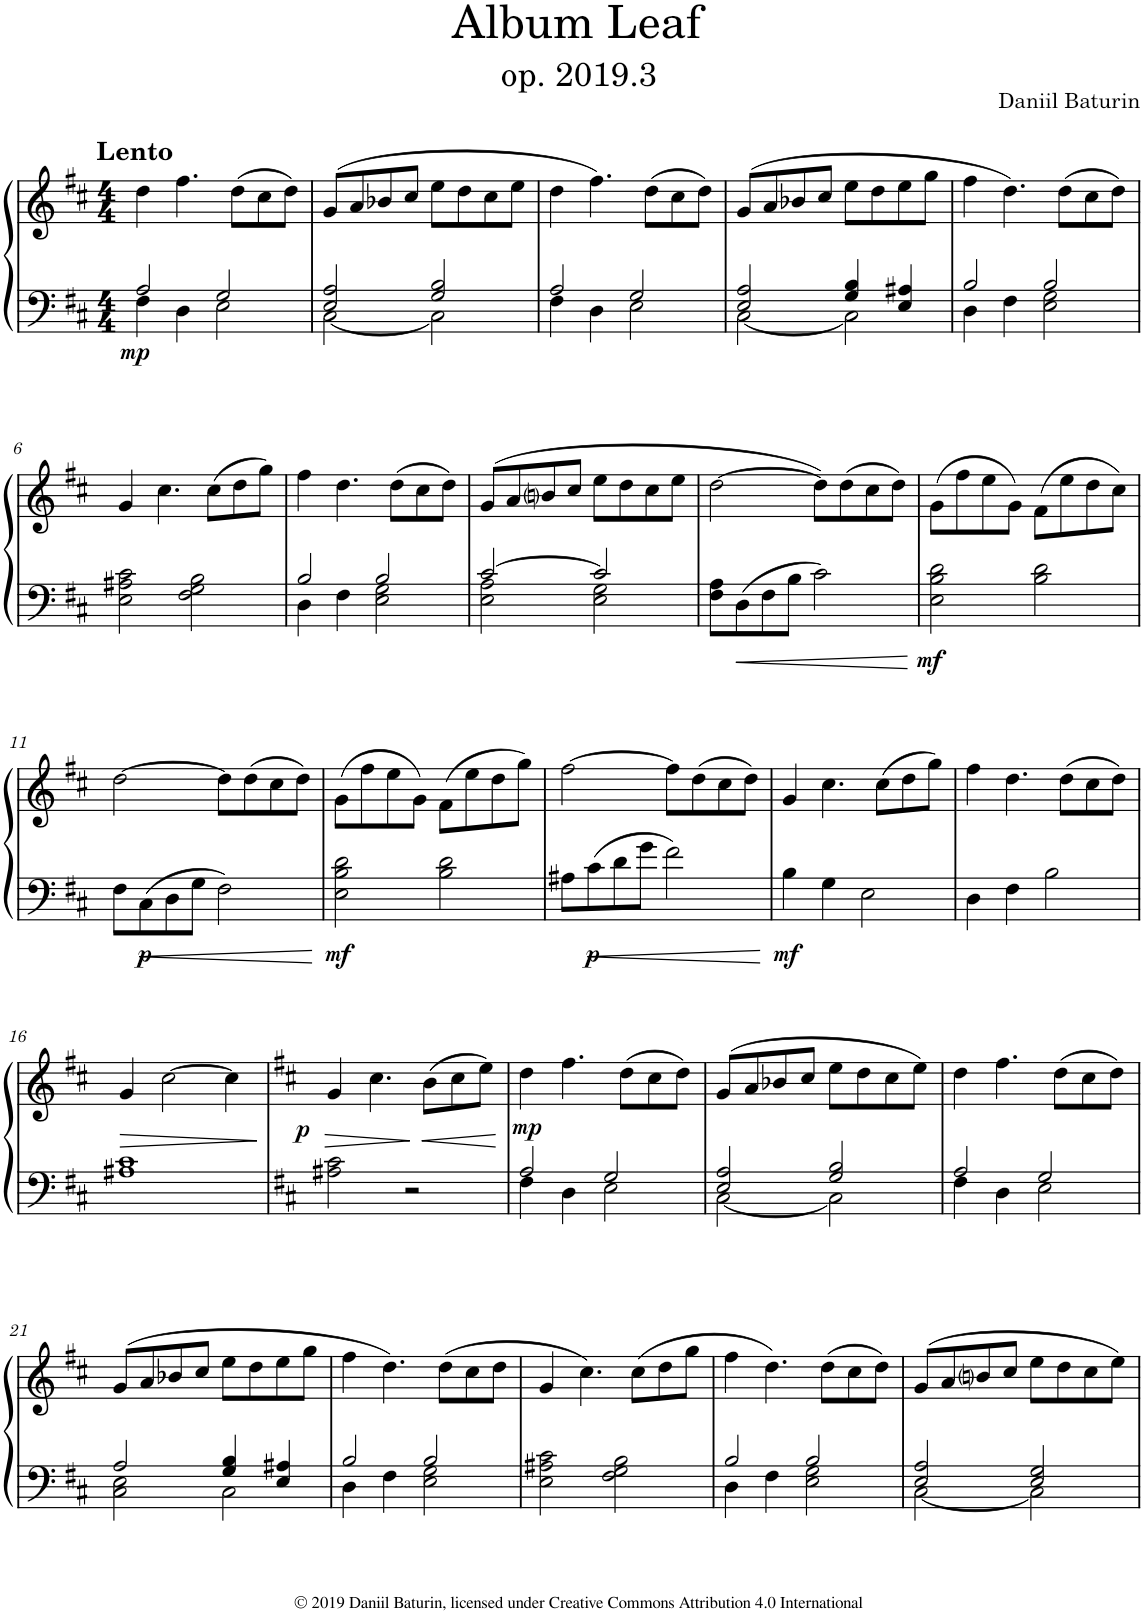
**kern	**kern	**dynam
*part1	*part1	*part1
*staff2	*staff1	*staff1/2
*I"Piano	*	*
*I'Pno.	*	*
*clefF4	*clefG2	*
*k[f#c#]	*k[f#c#]	*
*M4/4	*M4/4	*
=1	=1	=1
*^	*	*
!	!	!LO:TX:a:B:t=Lento	!
!	!	!	!LO:DY:b=2
2A/	4F#\	4dd\	mp
.	4D\	4.ff#\	.
2G/	2E\	.	.
.	.	(8dd\L	.
.	.	8cc#\	.
.	.	8dd\J)	.
=2	=2	=2	=2
2E/ 2A/	[2C#\	(8g/L	.
.	.	8a/	.
.	.	8b-X/	.
.	.	8cc#/J	.
2G/ 2B/	2C#\]	8ee\L	.
.	.	8dd\	.
.	.	8cc#\	.
.	.	8ee\J	.
=3	=3	=3	=3
2A/	4F#\	4dd\	.
.	4D\	4.ff#\)	.
2G/	2E\	.	.
.	.	(8dd\L	.
.	.	8cc#\	.
.	.	8dd\J)	.
=4	=4	=4	=4
2E/ 2A/	[2C#\	(8g/L	.
.	.	8a/	.
.	.	8b-X/	.
.	.	8cc#/J	.
4G/ 4B/	2C#\]	8ee\L	.
.	.	8dd\	.
4E/ 4A#X/	.	8ee\	.
.	.	8gg\J	.
=5	=5	=5	=5
2B/	4D\	4ff#\	.
.	4F#\	4.dd\)	.
2B/	2E\ 2G\	.	.
.	.	(8dd\L	.
.	.	8cc#\	.
.	.	8dd\J)	.
*v	*v	*	*
!!LO:LB:g=z
=6	=6	=6
2E\ 2A#X\ 2c#\	4g/	.
.	4.cc#\	.
2F#\ 2G\ 2B\	.	.
.	(8cc#\L	.
.	8dd\	.
.	8gg\J)	.
=7	=7	=7
*^	*	*
2B/	4D\	4ff#\	.
.	4F#\	4.dd\	.
2B/	2E\ 2G\	.	.
.	.	(8dd\L	.
.	.	8cc#\	.
.	.	8dd\J)	.
=8	=8	=8	=8
[2c#/	2E\ 2A\	(8g/L	.
.	.	8a/	.
.	.	8bni/	.
.	.	8cc#/J	.
2c#/]	2E\ 2G\	8ee\L	.
.	.	8dd\	.
.	.	8cc#\	.
.	.	8ee\J	.
*v	*v	*	*
=9	=9	=9
8F#\ 8A\L	[2dd\	.
8D\	.	.
8F#\	.	.
8B\J	.	.
2c#\	8dd\L])	.
.	(8dd\	.
.	8cc#\	.
.	8dd\J)	.
=10	=10	=10
!	!	!LO:DY:b=2
2E\ 2B\ 2d\	(8g\L	mf
.	8ff#\	.
.	8ee\	.
.	8g\J)	.
2B\ 2d\	(8f#\L	.
.	8ee\	.
.	8dd\	.
.	8cc#\J)	.
!!LO:LB:g=z
=11	=11	=11
8F#\L	[2dd\	.
!	!	!LO:DY:b=2
8C#\	.	p
8D\	.	.
8G\J	.	.
2F#\	8dd\L]	.
.	(8dd\	.
.	8cc#\	.
.	8dd\J)	.
=12	=12	=12
!	!	!LO:DY:b=2
2E\ 2B\ 2d\	(8g\L	mf
.	8ff#\	.
.	8ee\	.
.	8g\J)	.
2B\ 2d\	(8f#\L	.
.	8ee\	.
.	8dd\	.
.	8gg\J)	.
=13	=13	=13
8A#X\L	[2ff#\	.
!	!	!LO:DY:b=2
8c#\	.	p
8d\	.	.
8g\J	.	.
2f#\	8ff#\L]	.
.	(8dd\	.
.	8cc#\	.
.	8dd\J)	.
=14	=14	=14
!	!	!LO:DY:b=2
4B\	4g/	mf
4G\	4.cc#\	.
2E\	.	.
.	(8cc#\L	.
.	8dd\	.
.	8gg\J)	.
=15	=15	=15
4D\	4ff#\	.
4F#\	4.dd\	.
2B\	.	.
.	(8dd\L	.
.	8cc#\	.
.	8dd\J)	.
!!LO:LB:g=z
=16	=16	=16
!	!	!LO:HP:b
1A#X 1c#	4g/	>
.	[2cc#\	.
.	4cc#\]	.
.	.	]
=17	=17	=17
*k[f#c#]	*k[f#c#]	*
!	!	!LO:HP:b
!	!	!LO:DY:n=1:a
2A#X\ 2c#\	4g/	> p
.	4.cc#\	.
2r	.	.
!	!	!LO:HP:n=1:b
.	(8b\L	] <
.	8cc#\	.
.	8ee\J)	.
.	.	[
=18	=18	=18
*^	*	*
!	!	!	!LO:DY:a=2
2A/	4F#\	4dd\	mp
.	4D\	4.ff#\	.
2G/	2E\	.	.
.	.	(8dd\L	.
.	.	8cc#\	.
.	.	8dd\J)	.
=19	=19	=19	=19
2E/ 2A/	[2C#\	(8g/L	.
.	.	8a/	.
.	.	8b-X/	.
.	.	8cc#/J	.
2G/ 2B/	2C#\]	8ee\L	.
.	.	8dd\	.
.	.	8cc#\	.
.	.	8ee\J)	.
=20	=20	=20	=20
2A/	4F#\	4dd\	.
.	4D\	4.ff#\	.
2G/	2E\	.	.
.	.	(8dd\L	.
.	.	8cc#\	.
.	.	8dd\J)	.
!!LO:LB:g=z
=21	=21	=21	=21
2A/	2C#\ 2E\	(8g/L	.
.	.	8a/	.
.	.	8b-X/	.
.	.	8cc#/J	.
4G/ 4B/	2C#\	8ee\L	.
.	.	8dd\	.
4E/ 4A#X/	.	8ee\	.
.	.	8gg\J	.
=22	=22	=22	=22
2B/	4D\	4ff#\	.
.	4F#\	4.dd\)	.
2B/	2E\ 2G\	.	.
.	.	(8dd\L	.
.	.	8cc#\	.
.	.	8dd\J	.
*v	*v	*	*
=23	=23	=23
2E\ 2A#X\ 2c#\	4g/	.
.	4.cc#\)	.
2F#\ 2G\ 2B\	.	.
.	(8cc#\L	.
.	8dd\	.
.	8gg\J	.
=24	=24	=24
*^	*	*
2B/	4D\	4ff#\	.
.	4F#\	4.dd\)	.
2B/	2E\ 2G\	.	.
.	.	(8dd\L	.
.	.	8cc#\	.
.	.	8dd\J)	.
=25	=25	=25	=25
2E/ 2A/	[2C#\	(8g/L	.
.	.	8a/	.
.	.	8bni/	.
.	.	8cc#/J	.
2E/ 2G/	2C#\]	8ee\L	.
.	.	8dd\	.
.	.	8cc#\	.
.	.	8ee\J)	.
*v	*v	*	*
=	=	=
*-	*-	*-
